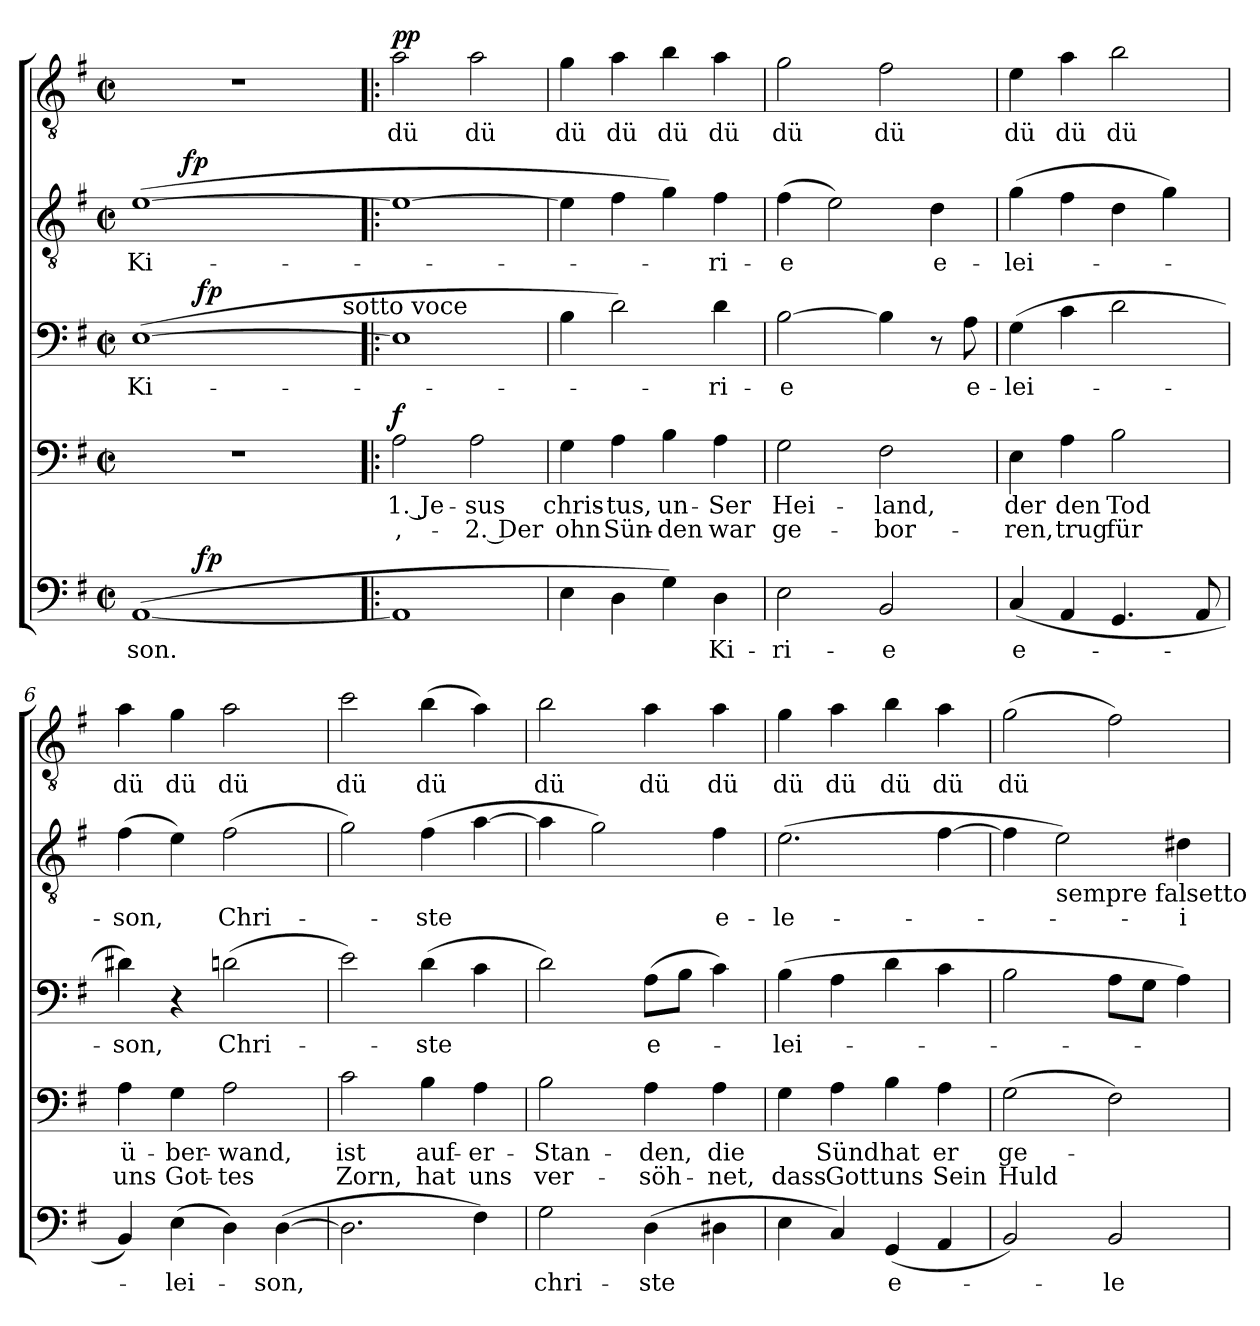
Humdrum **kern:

**kern	**text	**dynam	**kern	**text	**text	**dynam	**kern	**text	**dynam	**kern	**text	**dynam	**kern	**text	**dynam
*part5	*part5	*part5	*part4	*part4	*part4	*part4	*part3	*part3	*part3	*part2	*part2	*part2	*part1	*part1	*part1
*staff5	*staff5	*staff5	*staff4	*staff4	*staff4	*staff4	*staff3	*staff3	*staff3	*staff2	*staff2	*staff2	*staff1	*staff1	*staff1
*clefF4	*	*	*clefF4	*	*	*	*clefF4	*	*	*clefGv2	*	*	*clefGv2	*	*
*k[f#]	*	*	*k[f#]	*	*	*	*k[f#]	*	*	*k[f#]	*	*	*k[f#]	*	*
*G:	*	*	*G:	*	*	*	*G:	*	*	*G:	*	*	*G:	*	*
*M2/2	*	*	*M2/2	*	*	*	*M2/2	*	*	*M2/2	*	*	*M2/2	*	*
*met(c|)	*	*	*met(c|)	*	*	*	*met(c|)	*	*	*met(c|)	*	*	*met(c|)	*	*
=1	=1	=1	=1	=1	=1	=1	=1	=1	=1	=1	=1	=1	=1	=1	=1
!	!LO:LY:b	!	!	!	!	!	!	!LO:LY:b	!	!	!LO:LY:b	!	!	!	!
*^	*	*	*	*	*	*	*^	*	*	*^	*	*	*	*	*
*	*	*	*	*	*	*	*	*	*^	*	*	*	*	*	*	*	*	*
(>[<1AA	4ryy	son.	.	1r	.	.	.	(>[>1E	4ryy	2ryy	Ki-	.	(>[>1e	4ryy	Ki-	.	1r	.	.
!	!	!	!	!	!	!	!	!	!	!	!	!	!	!	!	!LO:DY:a	!	!	!
.	32ryy	.	.	.	.	.	.	.	32ryy	.	.	.	.	2.ryy	.	fp	.	.	.
!	!	!	!LO:DY:a	!	!	!	!	!	!	!	!	!LO:DY:a	!	!	!	!	!	!	!
.	2ryy	.	fp	.	.	.	.	.	2ryy	.	.	fp	.	.	.	.	.	.	.
.	.	.	.	.	.	.	.	.	.	4...ryy	.	.	.	.	.	.	.	.	.
.	8..ryy	.	.	.	.	.	.	.	8..ryy	.	.	.	.	.	.	.	.	.	.
!	!	!	!	!	!	!	!	!	!	!LO:TX:a:t=sotto voce	!	!	!	!	!	!	!	!	!
.	.	.	.	.	.	.	.	.	.	32ryy	.	.	.	.	.	.	.	.	.
=2!|:	=2!|:	=2!|:	=2!|:	=2!|:	=2!|:	=2!|:	=2!|:	=2!|:	=2!|:	=2!|:	=2!|:	=2!|:	=2!|:	=2!|:	=2!|:	=2!|:	=2!|:	=2!|:	=2!|:
!	!	!	!	!	!	!	!	!	!	!	!	!	!LO:TX:a:t=sotto voce	!	!	!	!	!	!
!LO:TX:a:t=sotto voce	!	!	!	!	!	!	!	!	!	!	!	!	!	!	!	!	!	!	!
!	!	!	!	!	!LO:LY:b:rj	!LO:LY:b:rj	!LO:DY:a	!	!	!	!	!	!	!	!	!	!	!LO:LY:b	!LO:DY:a
*	*	*	*	*	*	*	*	*v	*v	*v	*	*	*	*	*	*	*	*	*
*v	*v	*	*	*	*	*	*	*	*	*	*v	*v	*	*	*	*	*
1AA]	.	.	2A\	1. Je-	,-	f	1E]	.	.	1e_	.	.	2a\	dü	pp
!	!	!	!	!LO:LY:b	!LO:LY:b	!	!	!	!	!	!	!	!	!LO:LY:b	!
.	.	.	2A\	-sus	-2. Der	.	.	.	.	.	.	.	2a\	dü	.
=3	=3	=3	=3	=3	=3	=3	=3	=3	=3	=3	=3	=3	=3	=3	=3
!	!	!	!	!LO:LY:b	!LO:LY:b	!	!	!	!	!	!	!	!	!LO:LY:b	!
4E\	.	.	4G\	chris-	ohn	.	4B\	.	.	4e\]	.	.	4g\	dü	.
!	!	!	!	!LO:LY:b:rj	!LO:LY:b:rj	!	!	!	!	!	!	!	!	!LO:LY:b	!
4D\	.	.	4A\	-tus,	Sün-	.	2d\)	.	.	4f#\	.	.	4a\	dü	.
!	!	!	!	!LO:LY:b	!LO:LY:b	!	!	!	!	!	!	!	!	!LO:LY:b	!
4G\)	.	.	4B\	un-	-den	.	.	.	.	4g\)	.	.	4b\	dü	.
!	!LO:LY:b	!	!	!LO:LY:b	!LO:LY:b	!	!	!LO:LY:b	!	!	!LO:LY:b	!	!	!LO:LY:b	!
4D\	Ki-	.	4A\	-Ser	war	.	4d\	-ri-	.	4f#\	-ri-	.	4a\	dü	.
=4	=4	=4	=4	=4	=4	=4	=4	=4	=4	=4	=4	=4	=4	=4	=4
!	!LO:LY:b	!	!	!LO:LY:b	!LO:LY:b	!	!	!LO:LY:b	!	!	!LO:LY:b	!	!	!LO:LY:b	!
2E\	-ri-	.	2G\	Hei-	ge-	.	[>2B\	-e	.	(>4f#\	-e	.	2g\	dü	.
.	.	.	.	.	.	.	.	.	.	2e\)	.	.	.	.	.
!	!LO:LY:b	!	!	!LO:LY:b	!LO:LY:b	!	!	!	!	!	!	!	!	!LO:LY:b	!
2BB/	-e	.	2F#\	-land,	-bor-	.	4B\]	.	.	.	.	.	2f#\	dü	.
!	!	!	!	!	!	!	!	!	!	!	!LO:LY:b	!	!	!	!
.	.	.	.	.	.	.	8r	.	.	4d\	e-	.	.	.	.
!	!	!	!	!	!	!	!	!LO:LY:b	!	!	!	!	!	!	!
.	.	.	.	.	.	.	8A\	e-	.	.	.	.	.	.	.
=5	=5	=5	=5	=5	=5	=5	=5	=5	=5	=5	=5	=5	=5	=5	=5
!	!LO:LY:b	!	!	!LO:LY:b	!LO:LY:b	!	!	!LO:LY:b	!	!	!LO:LY:b	!	!	!LO:LY:b	!
(<4C/	e-	.	4E\	der	-ren,	.	(>4G\	-lei-	.	(>4g\	-lei-	.	4e\	dü	.
!	!	!	!	!LO:LY:b	!LO:LY:b	!	!	!	!	!	!	!	!	!LO:LY:b	!
4AA/	.	.	4A\	den	trug	.	4c\	.	.	4f#\	.	.	4a\	dü	.
!	!	!	!	!LO:LY:b	!LO:LY:b	!	!	!	!	!	!	!	!	!LO:LY:b	!
4.GG/	.	.	2B\	Tod	für	.	2d\	.	.	4d\	.	.	2b\	dü	.
.	.	.	.	.	.	.	.	.	.	4g\)	.	.	.	.	.
8AA/	.	.	.	.	.	.	.	.	.	.	.	.	.	.	.
=6	=6	=6	=6	=6	=6	=6	=6	=6	=6	=6	=6	=6	=6	=6	=6
!	!	!	!	!LO:LY:b	!LO:LY:b	!	!	!LO:LY:b	!	!	!LO:LY:b	!	!	!LO:LY:b	!
4BB/)	.	.	4A\	ü-	uns	.	4d#X\)	-son,	.	(>4f#\	-son,	.	4a\	dü	.
!	!LO:LY:b	!	!	!LO:LY:b	!LO:LY:b	!	!	!	!	!	!	!	!	!LO:LY:b	!
(>4E\	-lei-	.	4G\	-ber-	Got-	.	4r	.	.	4e\)	.	.	4g\	dü	.
!	!	!	!	!LO:LY:b	!LO:LY:b	!	!	!LO:LY:b	!	!	!LO:LY:b	!	!	!LO:LY:b	!
4D\)	.	.	2A\	-wand,	-tes	.	(>2dn\	Chri-	.	(>2f#\	Chri-	.	2a\	dü	.
!	!LO:LY:b	!	!	!	!	!	!	!	!	!	!	!	!	!	!
(>[<4D\	-son,	.	.	.	.	.	.	.	.	.	.	.	.	.	.
!!LO:LB:g=z
=7	=7	=7	=7	=7	=7	=7	=7	=7	=7	=7	=7	=7	=7	=7	=7
!	!	!	!	!LO:LY:b	!LO:LY:b	!	!	!	!	!	!	!	!	!LO:LY:b	!
2.D\]	.	.	2c\	ist	Zorn,	.	2e\)	.	.	2g\)	.	.	2cc\	dü	.
!	!	!	!	!LO:LY:b	!LO:LY:b	!	!	!LO:LY:b	!	!	!LO:LY:b	!	!	!LO:LY:b	!
.	.	.	4B\	auf-	hat	.	(>4d\	-ste	.	(>4f#\	-ste	.	(>4b\	dü	.
!	!	!	!	!LO:LY:b:rj	!LO:LY:b:rj	!	!	!	!	!	!	!	!	!	!
4F#\)	.	.	4A\	-er-	uns	.	4c\	.	.	[>4a\	.	.	4a\)	.	.
=8	=8	=8	=8	=8	=8	=8	=8	=8	=8	=8	=8	=8	=8	=8	=8
!	!LO:LY:b	!	!	!LO:LY:b	!LO:LY:b	!	!	!	!	!	!	!	!	!LO:LY:b	!
2G\	chri-	.	2B\	-Stan-	ver-	.	2d\)	.	.	4a\]	.	.	2b\	dü	.
.	.	.	.	.	.	.	.	.	.	2g\)	.	.	.	.	.
!	!LO:LY:b	!	!	!LO:LY:b:rj	!LO:LY:b:rj	!	!	!LO:LY:b	!	!	!	!	!	!LO:LY:b	!
(>4D\	-ste	.	4A\	-den,	-söh-	.	(>8A\L	e-	.	.	.	.	4a\	dü	.
.	.	.	.	.	.	.	8B\J	.	.	.	.	.	.	.	.
!	!	!	!	!LO:LY:b	!LO:LY:b	!	!	!	!	!	!LO:LY:b	!	!	!LO:LY:b	!
4D#X\	.	.	4A\	die	-net,	.	4c\)	.	.	4f#\	e-	.	4a\	dü	.
=9	=9	=9	=9	=9	=9	=9	=9	=9	=9	=9	=9	=9	=9	=9	=9
!	!	!	!	!	!LO:LY:b	!	!	!LO:LY:b	!	!	!LO:LY:b	!	!	!LO:LY:b	!
4E\	.	.	4G\	.	dass	.	(>4B\	-lei-	.	(>2.e\	-le-	.	4g\	dü	.
!	!	!	!	!LO:LY:b	!LO:LY:b	!	!	!	!	!	!	!	!	!LO:LY:b	!
4C/)	.	.	4A\	Sünd	Gott	.	4A\	.	.	.	.	.	4a\	dü	.
!	!LO:LY:b	!	!	!LO:LY:b	!LO:LY:b	!	!	!	!	!	!	!	!	!LO:LY:b	!
(<4GG/	e-	.	4B\	hat	uns	.	4d\	.	.	.	.	.	4b\	dü	.
!	!	!	!	!LO:LY:b	!LO:LY:b	!	!	!	!	!	!	!	!	!LO:LY:b	!
4AA/	.	.	4A\	er	Sein	.	4c\	.	.	[>4f#\	.	.	4a\	dü	.
=10	=10	=10	=10	=10	=10	=10	=10	=10	=10	=10	=10	=10	=10	=10	=10
!	!	!	!	!LO:LY:b	!LO:LY:b	!	!	!	!	!	!	!	!	!LO:LY:b	!
2BB/)	.	.	(>2G\	ge-	Huld	.	2B\	.	.	4f#\]	.	.	(>2g\	dü	.
!	!	!	!	!	!	!	!	!	!	!LO:TX:b:t=sempre falsetto	!	!	!	!	!
.	.	.	.	.	.	.	.	.	.	2e\)	.	.	.	.	.
!	!LO:LY:b	!	!	!	!	!	!	!	!	!	!	!	!	!	!
2BB/	-le-	.	2F#\)	.	.	.	8A\L	.	.	.	.	.	2f#\)	.	.
.	.	.	.	.	.	.	8G\J	.	.	.	.	.	.	.	.
!	!	!	!	!	!	!	!	!	!	!	!LO:LY:b	!	!	!	!
.	.	.	.	.	.	.	4A\)	.	.	4d#X\	-i-	.	.	.	.
=	=	=	=	=	=	=	=	=	=	=	=	=	=	=	=
*-	*-	*-	*-	*-	*-	*-	*-	*-	*-	*-	*-	*-	*-	*-	*-
